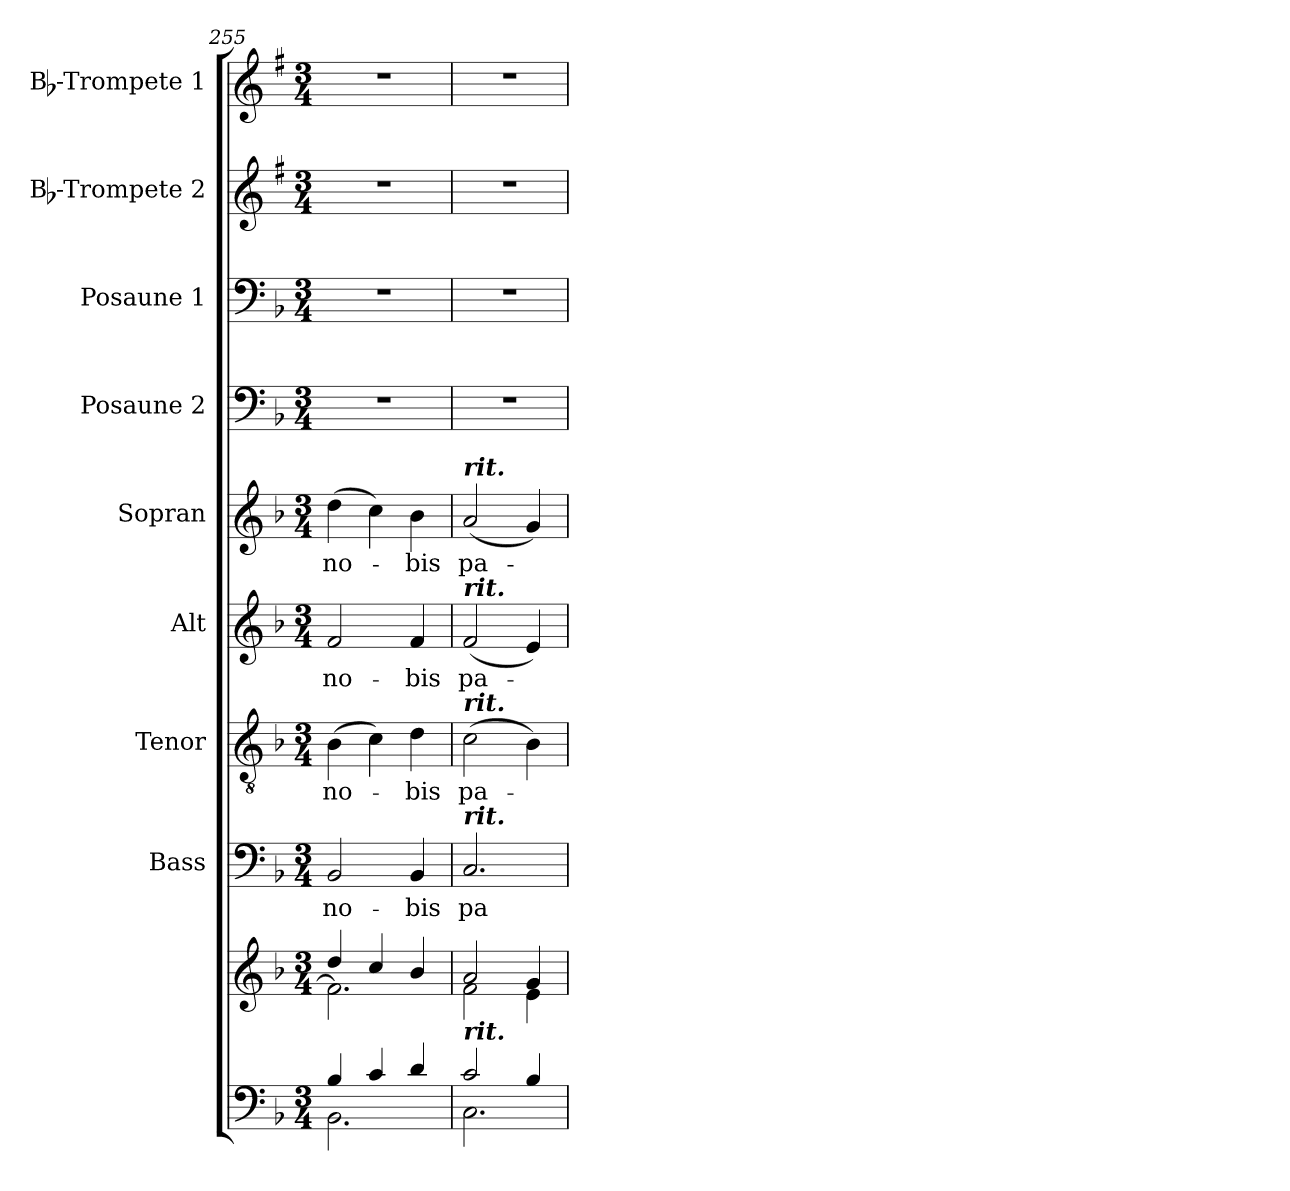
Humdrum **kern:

**kern	**kern	**kern	**text	**kern	**text	**kern	**text	**kern	**text	**kern	**kern	**kern	**kern
*part9	*part9	*part8	*part8	*part7	*part7	*part6	*part6	*part5	*part5	*part4	*part3	*part2	*part1
*staff10	*staff9	*staff8	*staff8	*staff7	*staff7	*staff6	*staff6	*staff5	*staff5	*staff4	*staff3	*staff2	*staff1
*	*	*I"Bass	*	*I"Tenor	*	*I"Alt	*	*I"Sopran	*	*I"Posaune 2	*I"Posaune 1	*I"Bb-Trompete 2	*I"Bb-Trompete 1
*	*	*I'B.	*	*I'T.	*	*I'A.	*	*I'S.	*	*I'Pos. 2	*I'Pos. 1	*I'Bb Trp. 2	*I'Bb Trp. 1
*clefF4	*clefG2	*clefF4	*	*clefGv2	*	*clefG2	*	*clefG2	*	*clefF4	*clefF4	*clefG2	*clefG2
*	*	*	*	*	*	*	*	*	*	*	*	*ITrd1c2	*ITrd1c2
*k[b-]	*k[b-]	*k[b-]	*	*k[b-]	*	*k[b-]	*	*k[b-]	*	*k[b-]	*k[b-]	*k[b-]	*k[b-]
*F:	*F:	*F:	*	*F:	*	*F:	*	*F:	*	*F:	*F:	*F:	*F:
*M3/4	*M3/4	*M3/4	*	*M3/4	*	*M3/4	*	*M3/4	*	*M3/4	*M3/4	*M3/4	*M3/4
=255	=255	=255	=255	=255	=255	=255	=255	=255	=255	=255	=255	=255	=255
*^	*^	*	*	*	*	*	*	*	*	*	*	*	*
!	!	!	!	!	!LO:LY:b	!	!LO:LY:b	!	!LO:LY:b	!	!LO:LY:b	!	!	!	!
4B-/	2.BB-\	4dd/	2.f\]	2BB-/	no-	(>4B-\	no-	2f/	no-	(>4dd\	no-	2.r	2.r	2.r	2.r
4c/	.	4cc/	.	.	.	4c\)	.	.	.	4cc\)	.	.	.	.	.
!	!	!	!	!	!LO:LY:b	!	!LO:LY:b	!	!LO:LY:b	!	!LO:LY:b	!	!	!	!
4d/	.	4b-/	.	4BB-/	-bis	4d\	-bis	4f/	-bis	4b-\	-bis	.	.	.	.
=256	=256	=256	=256	=256	=256	=256	=256	=256	=256	=256	=256	=256	=256	=256	=256
!	!	!	!	!	!	!	!	!	!	!LO:TX:a:Bi:t=rit.	!	!	!	!	!
!	!	!	!	!	!	!	!	!LO:TX:a:Bi:t=rit.	!	!	!	!	!	!	!
!	!	!	!	!	!	!LO:TX:a:Bi:t=rit.	!	!	!	!	!	!	!	!	!
!	!	!	!	!LO:TX:a:Bi:t=rit.	!	!	!	!	!	!	!	!	!	!	!
!	!	!LO:TX:b:Bi:t=rit.	!	!	!	!	!	!	!	!	!	!	!	!	!
!	!	!	!	!	!LO:LY:b	!	!LO:LY:b	!	!LO:LY:b	!	!LO:LY:b	!	!	!	!
2c/	2.C\	2a/	2f\	2.C/	pa-	(>2c\	pa-	(<2f/	pa-	(<2a/	pa-	2.r	2.r	2.r	2.r
4B-/	.	4g/	4e\	.	.	4B-\)	.	4e/)	.	4g/)	.	.	.	.	.
*v	*v	*	*	*	*	*	*	*	*	*	*	*	*	*	*
*	*v	*v	*	*	*	*	*	*	*	*	*	*	*	*
=	=	=	=	=	=	=	=	=	=	=	=	=	=
*-	*-	*-	*-	*-	*-	*-	*-	*-	*-	*-	*-	*-	*-
